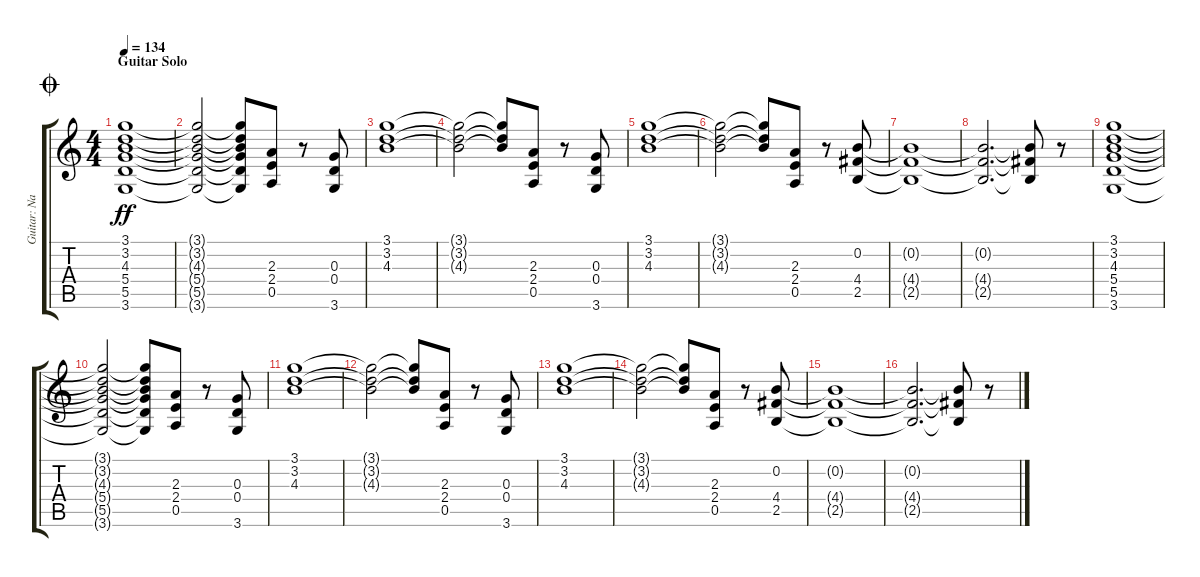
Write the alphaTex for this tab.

\track ("Guitar: Nancy" "Guitar: Na") {instrument overdrivenguitar}
\staff {score tabs}
\tuning (E4 B3 G3 D3 A2 E2) {hide}
\ts (4 4)
\section ("" "Guitar Solo")
\jump coda
\tempo 134
\clef g2
\ks c
(3.1 3.2 4.3 5.4 5.5 3.6).1{dy ff volume 9} |
(3.1{t} 3.2{t} 4.3{t} 5.4{t} 5.5{t} 3.6{t}).2 (3.1{t} 3.2{t} 4.3{t} 5.4{t} 5.5{t} 3.6{t}).8 (2.3 2.4 0.5).8 r.8 (0.3 0.4 3.6).8 |
(3.1 3.2 4.3).1 |
(3.1{t} 3.2{t} 4.3{t}).2 (3.1{t} 3.2{t} 4.3{t}).8 (2.3 2.4 0.5).8 r.8 (0.3 0.4 3.6).8 |
(3.1 3.2 4.3).1 |
(3.1{t} 3.2{t} 4.3{t}).2 (3.1{t} 3.2{t} 4.3{t}).8 (2.3 2.4 0.5).8 r.8 (0.2 4.4 2.5).8 |
(0.2{t} 4.4{t} 2.5{t}).1 |
(0.2{t} 4.4{t} 2.5{t}).2{d} (0.2{t} 4.4{t} 2.5{t}).8 r.8 |
(3.1 3.2 4.3 5.4 5.5 3.6).1{volume 9} |
(3.1{t} 3.2{t} 4.3{t} 5.4{t} 5.5{t} 3.6{t}).2 (3.1{t} 3.2{t} 4.3{t} 5.4{t} 5.5{t} 3.6{t}).8 (2.3 2.4 0.5).8 r.8 (0.3 0.4 3.6).8 |
(3.1 3.2 4.3).1 |
(3.1{t} 3.2{t} 4.3{t}).2 (3.1{t} 3.2{t} 4.3{t}).8 (2.3 2.4 0.5).8 r.8 (0.3 0.4 3.6).8 |
(3.1 3.2 4.3).1 |
(3.1{t} 3.2{t} 4.3{t}).2 (3.1{t} 3.2{t} 4.3{t}).8 (2.3 2.4 0.5).8 r.8 (0.2 4.4 2.5).8 |
(0.2{t} 4.4{t} 2.5{t}).1 |
(0.2{t} 4.4{t} 2.5{t}).2{d} (0.2{t} 4.4{t} 2.5{t}).8 r.8
